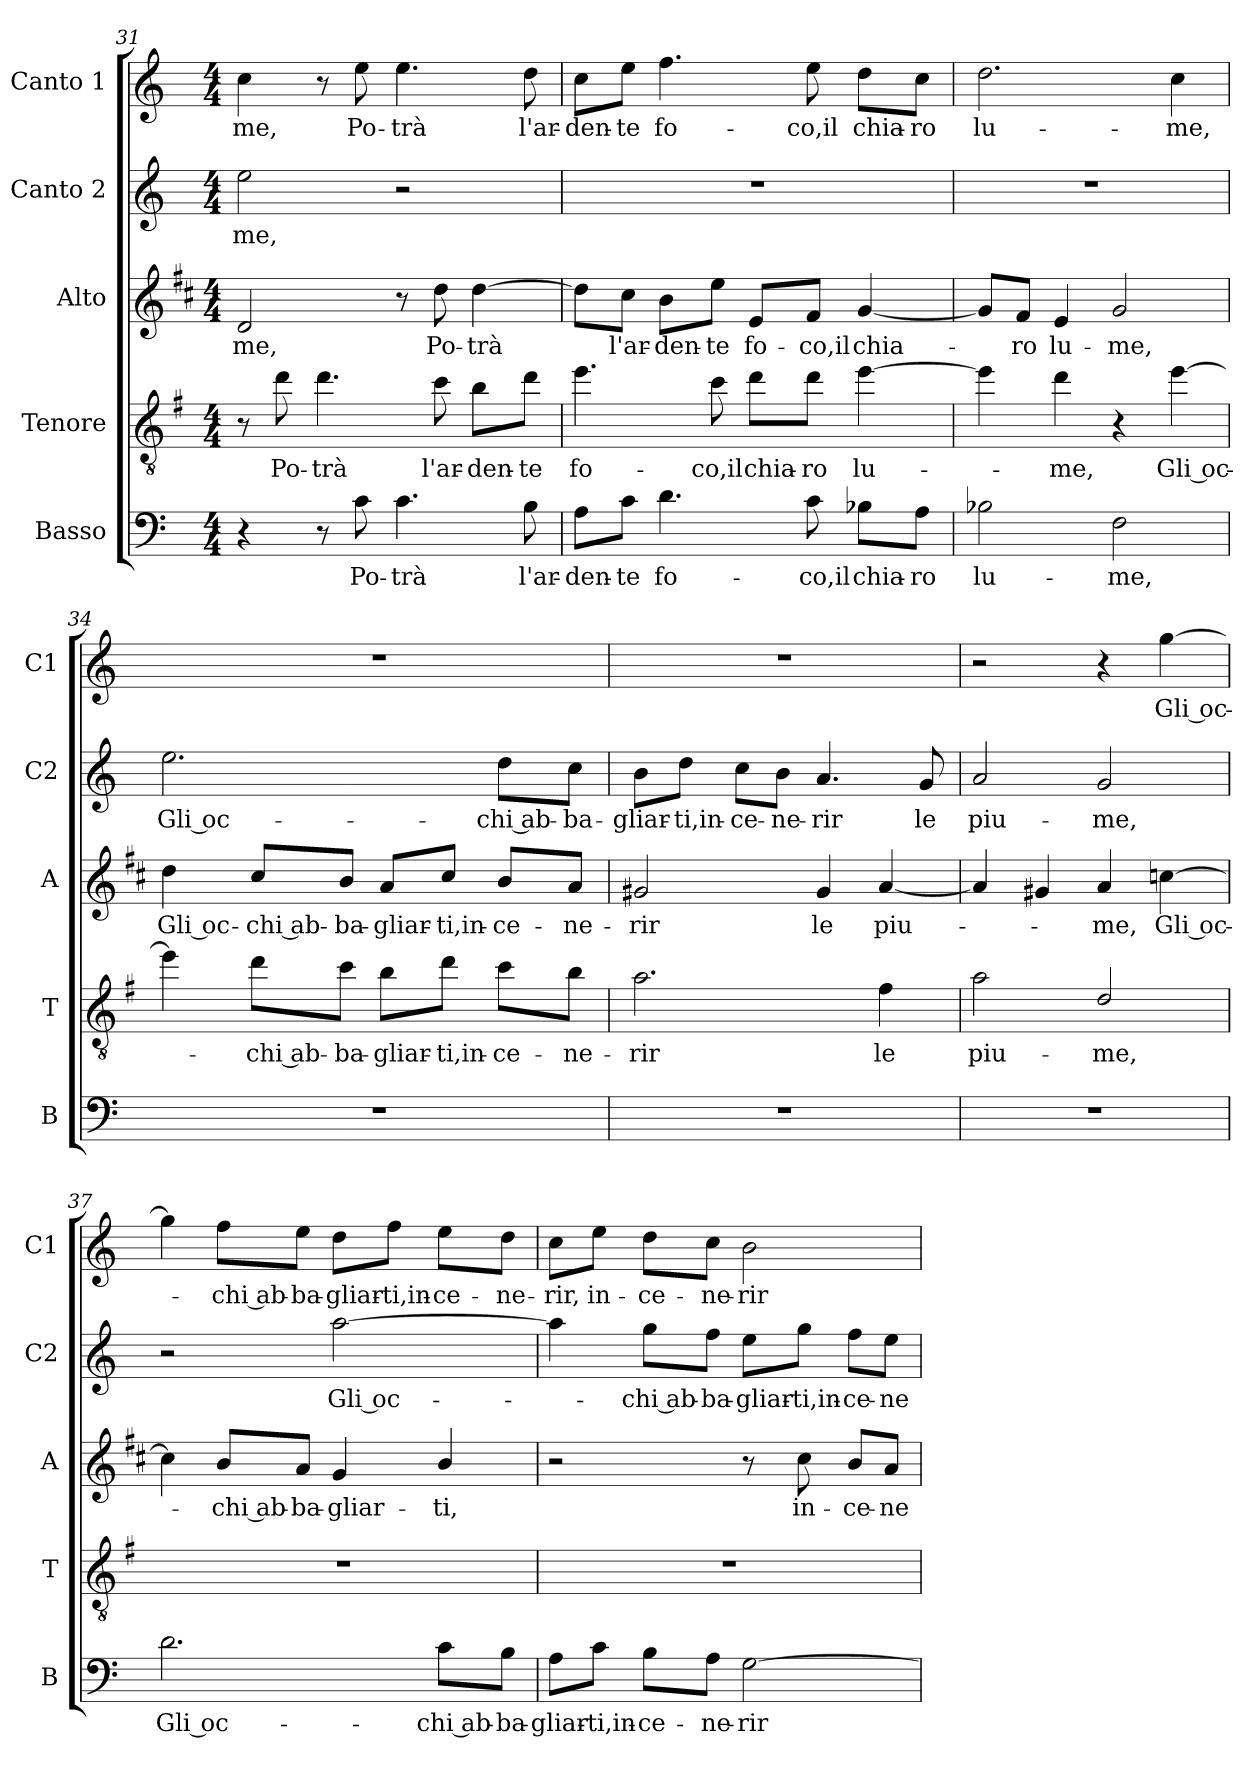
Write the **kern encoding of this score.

**kern	**text	**kern	**text	**kern	**text	**kern	**text	**kern	**text
*part5	*part5	*part4	*part4	*part3	*part3	*part2	*part2	*part1	*part1
*staff5	*staff5	*staff4	*staff4	*staff3	*staff3	*staff2	*staff2	*staff1	*staff1
*I"Basso	*	*I"Tenore	*	*I"Alto	*	*I"Canto 2	*	*I"Canto 1	*
*I'B	*	*I'T	*	*I'A	*	*I'C2	*	*I'C1	*
!!LO:LB:g=z
*clefF4	*	*clefGv2	*	*clefG2	*	*clefG2	*	*clefG2	*
*	*	*ITrd4c7	*	*ITrd1c2	*	*	*	*	*
*k[]	*	*k[]	*	*k[]	*	*k[]	*	*k[]	*
*C:	*	*C:	*	*C:	*	*C:	*	*C:	*
*M4/4	*	*M4/4	*	*M4/4	*	*M4/4	*	*M4/4	*
=31	=31	=31	=31	=31	=31	=31	=31	=31	=31
!	!	!	!	!	!LO:LY:b	!	!LO:LY:b	!	!LO:LY:b
4r	.	8r	.	2c/	-me,	2ee\	-me,	4cc\	-me,
!	!	!	!LO:LY:b	!	!	!	!	!	!
.	.	8g\	Po-	.	.	.	.	.	.
!	!	!	!LO:LY:b	!	!	!	!	!	!
8r	.	4.g\	-trà	.	.	.	.	8r	.
!	!LO:LY:b	!	!	!	!	!	!	!	!LO:LY:b
8c\	Po-	.	.	.	.	.	.	8ee\	Po-
!	!LO:LY:b	!	!	!	!	!	!	!	!LO:LY:b
4.c\	-trà	.	.	8r	.	2r	.	4.ee\	-trà
!	!	!	!LO:LY:b	!	!LO:LY:b	!	!	!	!
.	.	8f\	l'ar-	8cc\	Po-	.	.	.	.
!	!	!	!LO:LY:b	!	!LO:LY:b	!	!	!	!
.	.	8e\L	-den-	[4cc\	-trà	.	.	.	.
!	!LO:LY:b	!	!LO:LY:b	!	!	!	!	!	!LO:LY:b
8B\	l'ar-	8g\J	-te	.	.	.	.	8dd\	l'ar-
=32	=32	=32	=32	=32	=32	=32	=32	=32	=32
!	!LO:LY:b	!	!LO:LY:b	!	!	!	!	!	!LO:LY:b
8A\L	-den-	4.a\	fo-	8cc\L]	.	1r	.	8cc\L	-den-
!	!LO:LY:b	!	!	!	!LO:LY:b	!	!	!	!LO:LY:b
8c\J	-te	.	.	8b\J	l'ar-	.	.	8ee\J	-te
!	!LO:LY:b	!	!	!	!LO:LY:b	!	!	!	!LO:LY:b
4.d\	fo-	.	.	8a\L	-den-	.	.	4.ff\	fo-
!	!	!	!LO:LY:b	!	!LO:LY:b	!	!	!	!
.	.	8f\	-co,il	8dd\J	-te	.	.	.	.
!	!	!	!LO:LY:b	!	!LO:LY:b	!	!	!	!
.	.	8g\L	chia-	8d/L	fo-	.	.	.	.
!	!LO:LY:b	!	!LO:LY:b	!	!LO:LY:b	!	!	!	!LO:LY:b
8c\	-co,il	8g\J	-ro	8e/J	-co,il	.	.	8ee\	-co,il
!	!LO:LY:b	!	!LO:LY:b	!	!LO:LY:b	!	!	!	!LO:LY:b
8B-X\L	chia-	[4a\	lu-	[4f/	chia-	.	.	8dd\L	chia-
!	!LO:LY:b	!	!	!	!	!	!	!	!LO:LY:b
8A\J	-ro	.	.	.	.	.	.	8cc\J	-ro
=33	=33	=33	=33	=33	=33	=33	=33	=33	=33
!	!LO:LY:b	!	!	!	!	!	!	!	!LO:LY:b
2B-X\	lu-	4a\]	.	8f/L]	.	1r	.	2.dd\	lu-
!	!	!	!	!	!LO:LY:b	!	!	!	!
.	.	.	.	8e/J	-ro	.	.	.	.
!	!	!	!LO:LY:b	!	!LO:LY:b	!	!	!	!
.	.	4g\	-me,	4d/	lu-	.	.	.	.
!	!LO:LY:b	!	!	!	!LO:LY:b	!	!	!	!
2F\	-me,	4r	.	2f/	-me,	.	.	.	.
!	!	!	!LO:LY:b	!	!	!	!	!	!LO:LY:b
.	.	[4a\	Gli oc-	.	.	.	.	4cc\	-me,
=34	=34	=34	=34	=34	=34	=34	=34	=34	=34
!	!	!	!	!	!LO:LY:b	!	!LO:LY:b	!	!
1r	.	4a\]	.	4cc\	Gli oc-	2.ee\	Gli oc-	1r	.
!	!	!	!LO:LY:b	!	!LO:LY:b	!	!	!	!
.	.	8g\L	-chi ab-	8b/L	-chi ab-	.	.	.	.
!	!	!	!LO:LY:b	!	!LO:LY:b	!	!	!	!
.	.	8f\J	-ba-	8a/J	-ba-	.	.	.	.
!	!	!	!LO:LY:b	!	!LO:LY:b	!	!	!	!
.	.	8e\L	-gliar-	8g/L	-gliar-	.	.	.	.
!	!	!	!LO:LY:b	!	!LO:LY:b	!	!	!	!
.	.	8g\J	-ti,in-	8b/J	-ti,in-	.	.	.	.
!	!	!	!LO:LY:b	!	!LO:LY:b	!	!LO:LY:b	!	!
.	.	8f\L	-ce-	8a/L	-ce-	8dd\L	-chi ab-	.	.
!	!	!	!LO:LY:b	!	!LO:LY:b	!	!LO:LY:b	!	!
.	.	8e\J	-ne-	8g/J	-ne-	8cc\J	-ba-	.	.
!!LO:PB:g=z
=35	=35	=35	=35	=35	=35	=35	=35	=35	=35
!	!	!	!LO:LY:b	!	!LO:LY:b	!	!LO:LY:b	!	!
1r	.	2.d\	-rir	2f#X/	-rir	8b\L	-gliar-	1r	.
!	!	!	!	!	!	!	!LO:LY:b	!	!
.	.	.	.	.	.	8dd\J	-ti,in-	.	.
!	!	!	!	!	!	!	!LO:LY:b	!	!
.	.	.	.	.	.	8cc\L	-ce-	.	.
!	!	!	!	!	!	!	!LO:LY:b	!	!
.	.	.	.	.	.	8b\J	-ne-	.	.
!	!	!	!	!	!LO:LY:b	!	!LO:LY:b	!	!
.	.	.	.	4f#/	le	4.a/	-rir	.	.
!	!	!	!LO:LY:b	!	!LO:LY:b	!	!	!	!
.	.	4B\	le	[4g/	piu-	.	.	.	.
!	!	!	!	!	!	!	!LO:LY:b	!	!
.	.	.	.	.	.	8g/	le	.	.
=36	=36	=36	=36	=36	=36	=36	=36	=36	=36
!	!	!	!LO:LY:b	!	!	!	!LO:LY:b	!	!
1r	.	2d\	piu-	4g/]	.	2a/	piu-	2r	.
.	.	.	.	4f#X/	.	.	.	.	.
!	!	!	!LO:LY:b	!	!LO:LY:b	!	!LO:LY:b	!	!
.	.	2G/	-me,	4g/	-me,	2g/	-me,	4r	.
!	!	!	!	!	!LO:LY:b	!	!	!	!LO:LY:b
.	.	.	.	[4b-X\	Gli oc-	.	.	[4gg\	Gli oc-
=37	=37	=37	=37	=37	=37	=37	=37	=37	=37
!	!LO:LY:b	!	!	!	!	!	!	!	!
2.d\	Gli oc-	1r	.	4b-\]	.	2r	.	4gg\]	.
!	!	!	!	!	!LO:LY:b	!	!	!	!LO:LY:b
.	.	.	.	8a/L	-chi ab-	.	.	8ff\L	-chi ab-
!	!	!	!	!	!LO:LY:b	!	!	!	!LO:LY:b
.	.	.	.	8g/J	-ba-	.	.	8ee\J	-ba-
!	!	!	!	!	!LO:LY:b	!	!LO:LY:b	!	!LO:LY:b
.	.	.	.	4f/	-gliar-	[2aa\	Gli oc-	8dd\L	-gliar-
!	!	!	!	!	!	!	!	!	!LO:LY:b
.	.	.	.	.	.	.	.	8ff\J	-ti,in-
!	!LO:LY:b	!	!	!	!LO:LY:b	!	!	!	!LO:LY:b
8c\L	-chi ab-	.	.	4a/	-ti,	.	.	8ee\L	-ce-
!	!LO:LY:b	!	!	!	!	!	!	!	!LO:LY:b
8B\J	-ba-	.	.	.	.	.	.	8dd\J	-ne-
=38	=38	=38	=38	=38	=38	=38	=38	=38	=38
!	!LO:LY:b	!	!	!	!	!	!	!	!LO:LY:b
8A\L	-gliar-	1r	.	2r	.	4aa\]	.	8cc\L	-rir,
!	!LO:LY:b	!	!	!	!	!	!	!	!LO:LY:b
8c\J	-ti,in-	.	.	.	.	.	.	8ee\J	in-
!	!LO:LY:b	!	!	!	!	!	!LO:LY:b	!	!LO:LY:b
8B\L	-ce-	.	.	.	.	8gg\L	-chi ab-	8dd\L	-ce-
!	!LO:LY:b	!	!	!	!	!	!LO:LY:b	!	!LO:LY:b
8A\J	-ne-	.	.	.	.	8ff\J	-ba-	8cc\J	-ne-
!	!LO:LY:b	!	!	!	!	!	!LO:LY:b	!	!LO:LY:b
[2G\	-rir	.	.	8r	.	8ee\L	-gliar-	2b\	-rir
!	!	!	!	!	!LO:LY:b	!	!LO:LY:b	!	!
.	.	.	.	8b\	in-	8gg\J	-ti,in-	.	.
!	!	!	!	!	!LO:LY:b	!	!LO:LY:b	!	!
.	.	.	.	8a/L	-ce-	8ff\L	-ce-	.	.
!	!	!	!	!	!LO:LY:b	!	!LO:LY:b	!	!
.	.	.	.	8g/J	-ne-	8ee\J	-ne-	.	.
=	=	=	=	=	=	=	=	=	=
*-	*-	*-	*-	*-	*-	*-	*-	*-	*-
